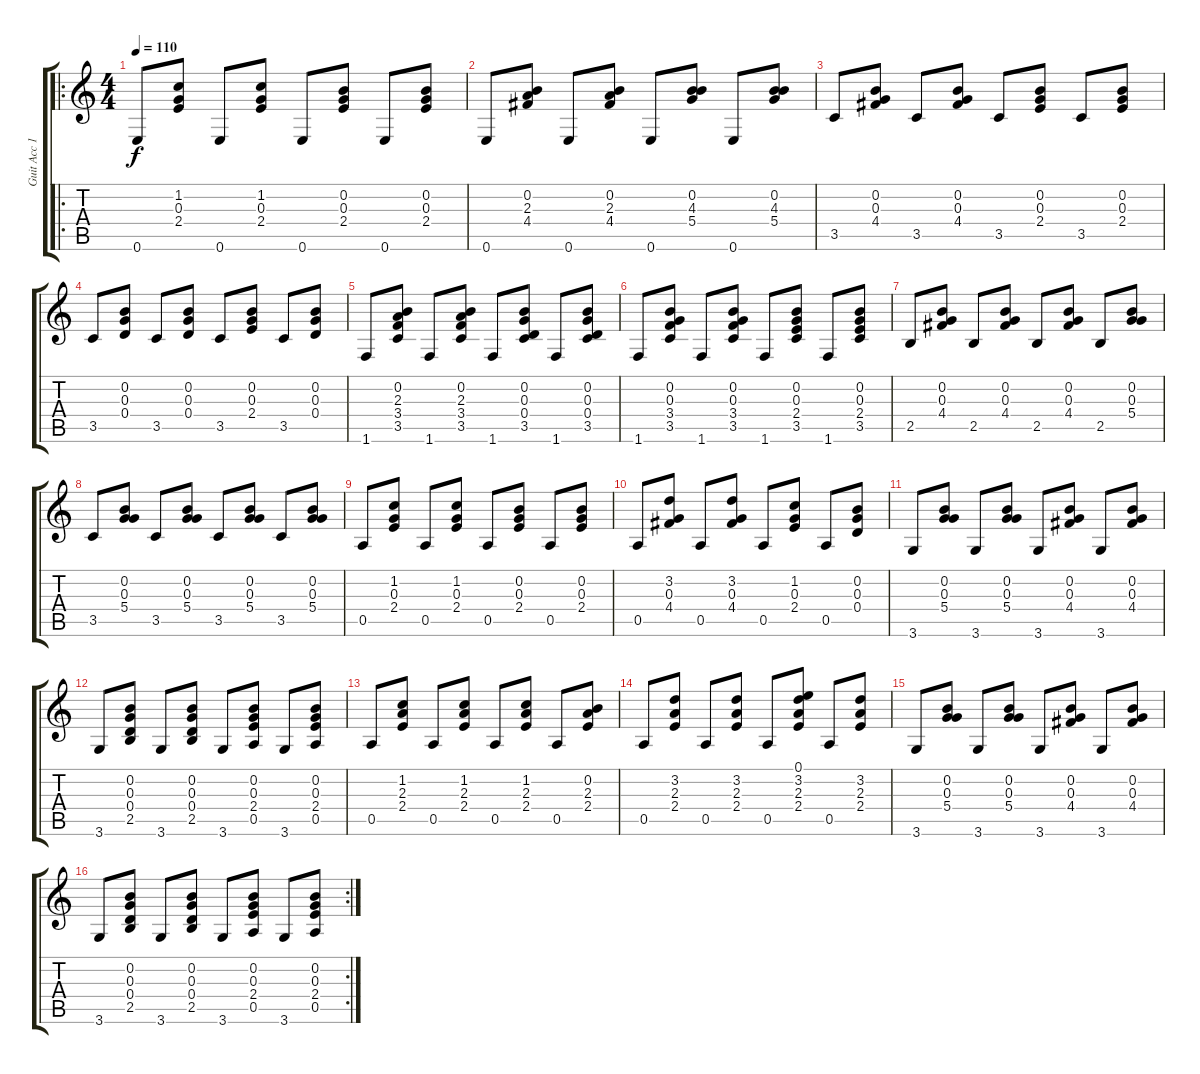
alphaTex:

\track ("Guit Acc 1" "Guit Acc 1") {instrument acousticguitarnylon}
\staff {score tabs}
\tuning (E4 B3 G3 D3 A2 E2) {hide}
\ro
\ts (4 4)
\tempo 110
\clef g2
\ks c
0.6.8{dy f instrument acousticguitarnylon} (1.2 0.3 2.4).8 0.6.8 (1.2 0.3 2.4).8 0.6.8 (0.2 0.3 2.4).8 0.6.8 (0.2 0.3 2.4).8 |
0.6.8 (0.2 2.3 4.4).8 0.6.8 (0.2 2.3 4.4).8 0.6.8 (0.2 4.3 5.4).8 0.6.8 (0.2 4.3 5.4).8 |
3.5.8 (0.2 0.3 4.4).8 3.5.8 (0.2 0.3 4.4).8 3.5.8 (0.2 0.3 2.4).8 3.5.8 (0.2 0.3 2.4).8 |
3.5.8 (0.2 0.3 0.4).8 3.5.8 (0.2 0.3 0.4).8 3.5.8 (0.2 0.3 2.4).8 3.5.8 (0.2 0.3 0.4).8 |
1.6.8 (0.2 2.3 3.4 3.5).8 1.6.8 (0.2 2.3 3.4 3.5).8 1.6.8 (0.2 0.3 0.4 3.5).8 1.6.8 (0.2 0.3 0.4 3.5).8 |
1.6.8 (0.2 0.3 3.4 3.5).8 1.6.8 (0.2 0.3 3.4 3.5).8 1.6.8 (0.2 0.3 2.4 3.5).8 1.6.8 (0.2 0.3 2.4 3.5).8 |
2.5.8 (0.2 0.3 4.4).8 2.5.8 (0.2 0.3 4.4).8 2.5.8 (0.2 0.3 4.4).8 2.5.8 (0.2 0.3 5.4).8 |
3.5.8 (0.2 0.3 5.4).8 3.5.8 (0.2 0.3 5.4).8 3.5.8 (0.2 0.3 5.4).8 3.5.8 (0.2 0.3 5.4).8 |
0.5.8 (1.2 0.3 2.4).8 0.5.8 (1.2 0.3 2.4).8 0.5.8 (0.2 0.3 2.4).8 0.5.8 (0.2 0.3 2.4).8 |
0.5.8 (3.2 0.3 4.4).8 0.5.8 (3.2 0.3 4.4).8 0.5.8 (1.2 0.3 2.4).8 0.5.8 (0.2 0.3 0.4).8 |
3.6.8 (0.2 0.3 5.4).8 3.6.8 (0.2 0.3 5.4).8 3.6.8 (0.2 0.3 4.4).8 3.6.8 (0.2 0.3 4.4).8 |
3.6.8 (0.2 0.3 0.4 2.5).8 3.6.8 (0.2 0.3 0.4 2.5).8 3.6.8 (0.2 0.3 2.4 0.5).8 3.6.8 (0.2 0.3 2.4 0.5).8 |
0.5.8 (1.2 2.3 2.4).8 0.5.8 (1.2 2.3 2.4).8 0.5.8 (1.2 2.3 2.4).8 0.5.8 (0.2 2.3 2.4).8 |
0.5.8 (3.2 2.3 2.4).8 0.5.8 (3.2 2.3 2.4).8 0.5.8 (0.1 3.2 2.3 2.4).8 0.5.8 (3.2 2.3 2.4).8 |
3.6.8 (0.2 0.3 5.4).8 3.6.8 (0.2 0.3 5.4).8 3.6.8 (0.2 0.3 4.4).8 3.6.8 (0.2 0.3 4.4).8 |
\rc 2
3.6.8 (0.2 0.3 0.4 2.5).8 3.6.8 (0.2 0.3 0.4 2.5).8 3.6.8 (0.2 0.3 2.4 0.5).8 3.6.8 (0.2 0.3 2.4 0.5).8
